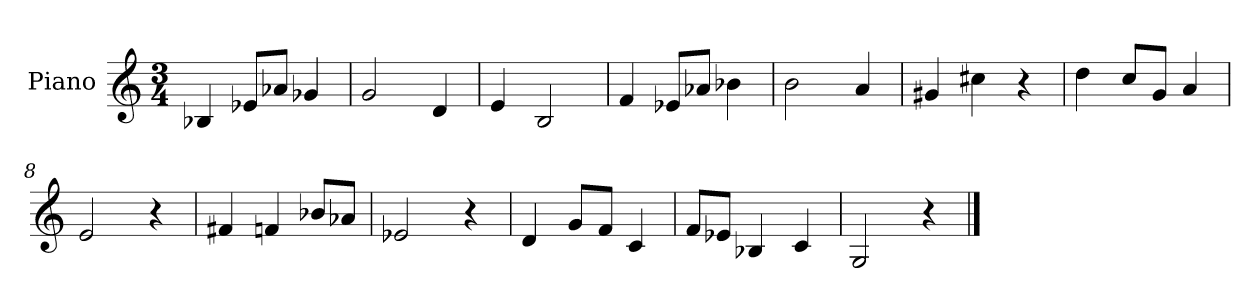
**kern
*part1
*staff1
*I"Piano
*I'Pno.
*clefG2
*k[]
*M3/4
=1
4B-X/
8e-X/L
8a-X/J
4g-X/
=2
2g/
4d/
=3
4e/
2B/
=4
4f/
8e-X/L
8a-X/J
4b-X\
=5
2b\
4a/
=6
4g#X/
4cc#X\
4r
=7
4dd\
8cc/L
8g/J
4a/
=8
2e/
4r
=9
4f#X/
4fn/
8b-X/L
8a-X/J
=10
2e-X/
4r
=11
4d/
8g/L
8f/J
4c/
!!LO:LB:g=z
=12
8f/L
8e-X/J
4B-X/
4c/
=13
2G/
4r
==
*-
